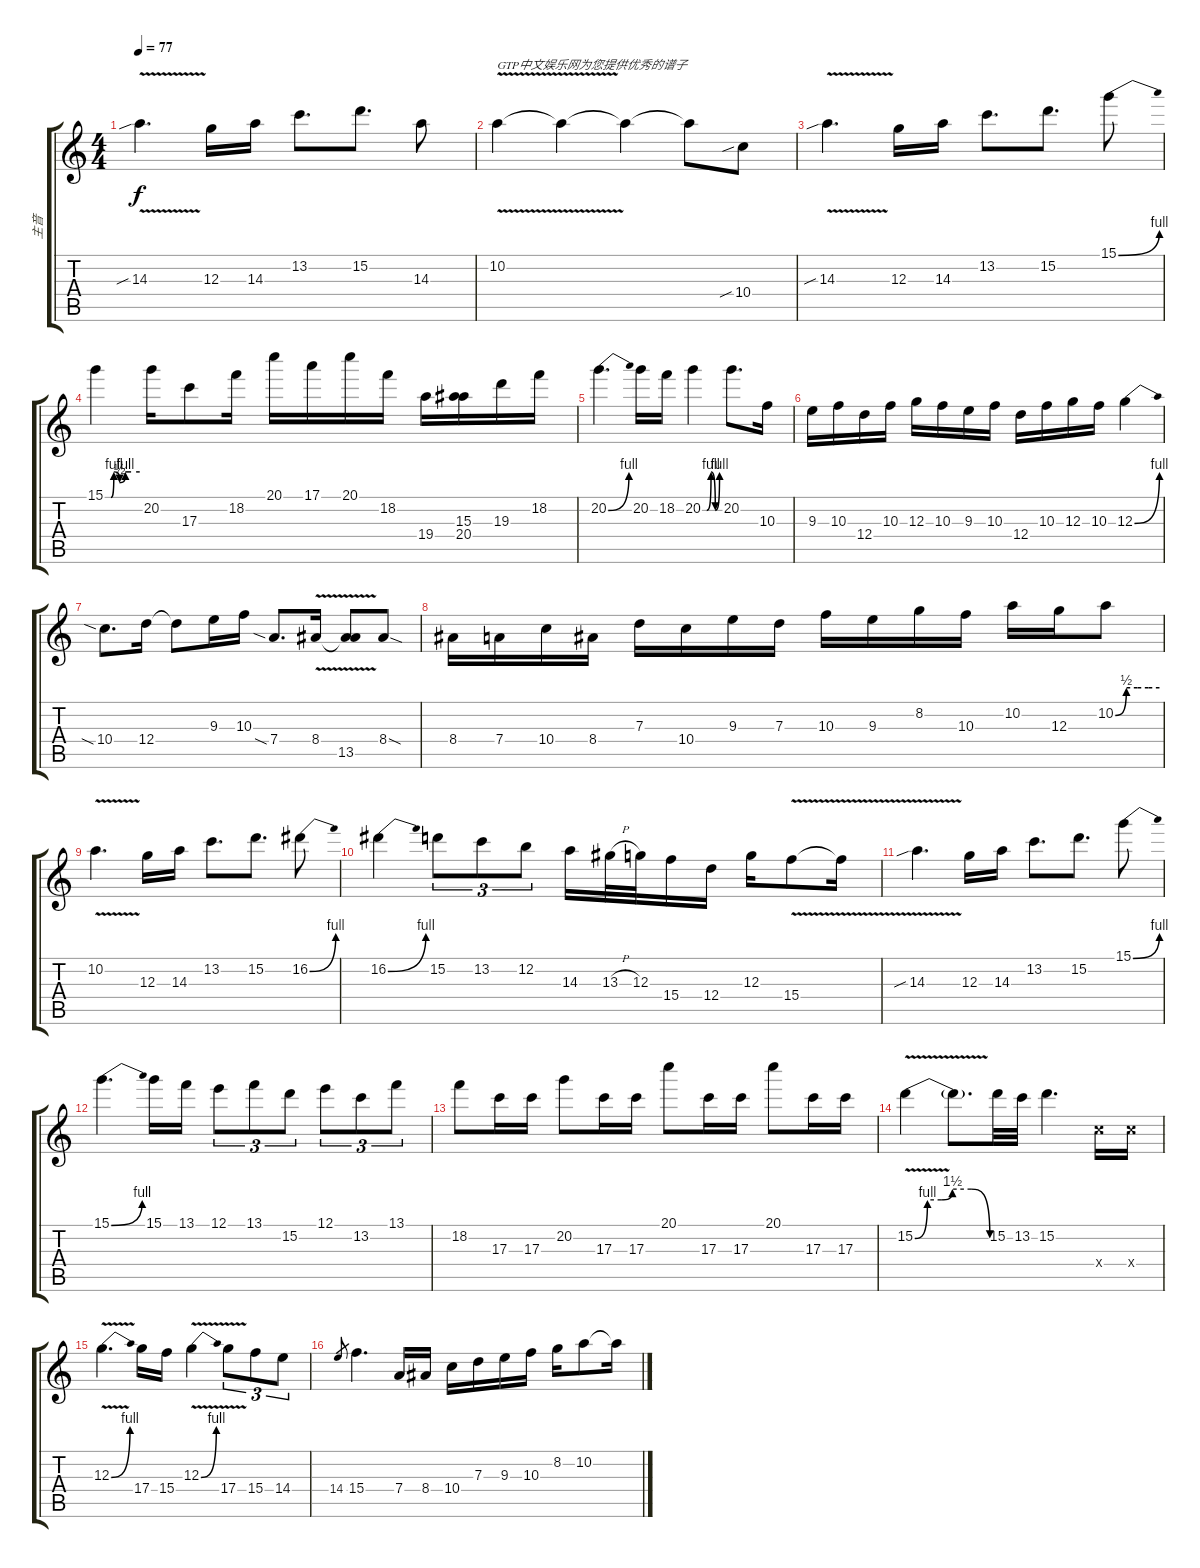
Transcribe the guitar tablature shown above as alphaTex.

\track ("主音" "主音") {instrument overdrivenguitar}
\staff {score tabs}
\tuning (E4 B3 G3 D3 A2 E2) {hide}
\ts (4 4)
\tempo 77
\clef g2
\ks c
14.3{v sib}.4{d dy f instrument overdrivenguitar} 12.3.16 14.3.16 13.2.8{d} 15.2.8{d} 14.3.8 |
10.2{v}.4{txt "GTP中文娱乐网为您提供优秀的谱子"} 10.2{t}.4 10.2{t}.4 10.2{t}.8 10.4{sib}.8 |
14.3{v sib}.4{d} 12.3.16 14.3.16 13.2.8{d} 15.2.8{d} 15.1{be (bend 0 0 60 4)}.8 |
15.1{be (custom 0 0 10 0 15 4 25 2 35 4 45 4 60 4)}.4 20.2.16 17.3.8 18.2.16 20.1.16 17.1.16 20.1.16 18.2.16 19.4.16 (15.3 20.4).16 19.3.16 18.2.16 |
20.2{be (bend 0 0 60 4)}.4{d} 20.2.16 18.2.16 20.2{be (custom 0 0 15 0 30 4 45 0 60 4)}.4 20.2.8{d} 10.3.16 |
9.3.16 10.3.16 12.4.16 10.3.16 12.3.16 10.3.16 9.3.16 10.3.16 12.4.16 10.3.16 12.3.16 10.3.16 12.3{be (bend 0 0 60 4)}.4 |
10.4{sia}.8{d} 12.4.16 12.4{t}.8 9.3.16 10.3.16 7.4{sia}.8{d} 8.4{v}.16 (8.4{t} 13.5).8 8.4{sod}.8 |
8.4.16 7.4.16 10.4.16 8.4.16 7.3.16 10.4.16 9.3.16 7.3.16 10.3.16 9.3.16 8.2.16 10.3.16 10.2.16 12.3.16 10.2{be (custom 0 0 15 2 30 2 45 2 60 2)}.8 |
10.2{v}.4{d} 12.3.16 14.3.16 13.2.8{d} 15.2.8{d} 16.2{be (bend 0 0 60 4)}.8 |
16.2{be (bend 0 0 60 4)}.4 15.2.8{tu (3 2)} 13.2.8{tu (3 2)} 12.2.8{tu (3 2)} 14.3.16 13.3{h}.32 12.3.32 15.4.16 12.4.16 12.3.16 15.4{v}.8 15.4{t}.16 |
14.3{v sib}.4{d} 12.3.16 14.3.16 13.2.8{d} 15.2.8{d} 15.1{be (bend 0 0 60 4)}.8 |
15.1{be (bend 0 0 60 4)}.4{d} 15.1.16 13.1.16 12.1.8{tu (3 2)} 13.1.8{tu (3 2)} 15.2.8{tu (3 2)} 12.1.8{tu (3 2)} 13.2.8{tu (3 2)} 13.1.8{tu (3 2)} |
18.2.8 17.3.16 17.3.16 20.2.8 17.3.16 17.3.16 20.1.8 17.3.16 17.3.16 20.1.8 17.3.16 17.3.16 |
15.2{be (custom 0 0 10 4 21 4 30 6 45 6 60 0) v}.4 15.2{t}.8{d} 15.2.32 13.2.32 15.2.4{d} 10.4{x}.16 10.4{x}.16 |
12.3{be (bend 0 0 60 4) v}.4{d} 17.4.16 15.4.16 12.3{be (bend 0 0 60 4) v}.4 17.4{v}.8{tu (3 2)} 15.4.8{tu (3 2)} 14.4.8{tu (3 2)} |
14.4.8{gr} 15.4.4{d} 7.4.16 8.4.16 10.4.16 7.3.16 9.3.16 10.3.16 8.2.16 10.2.8 10.2{t}.16
